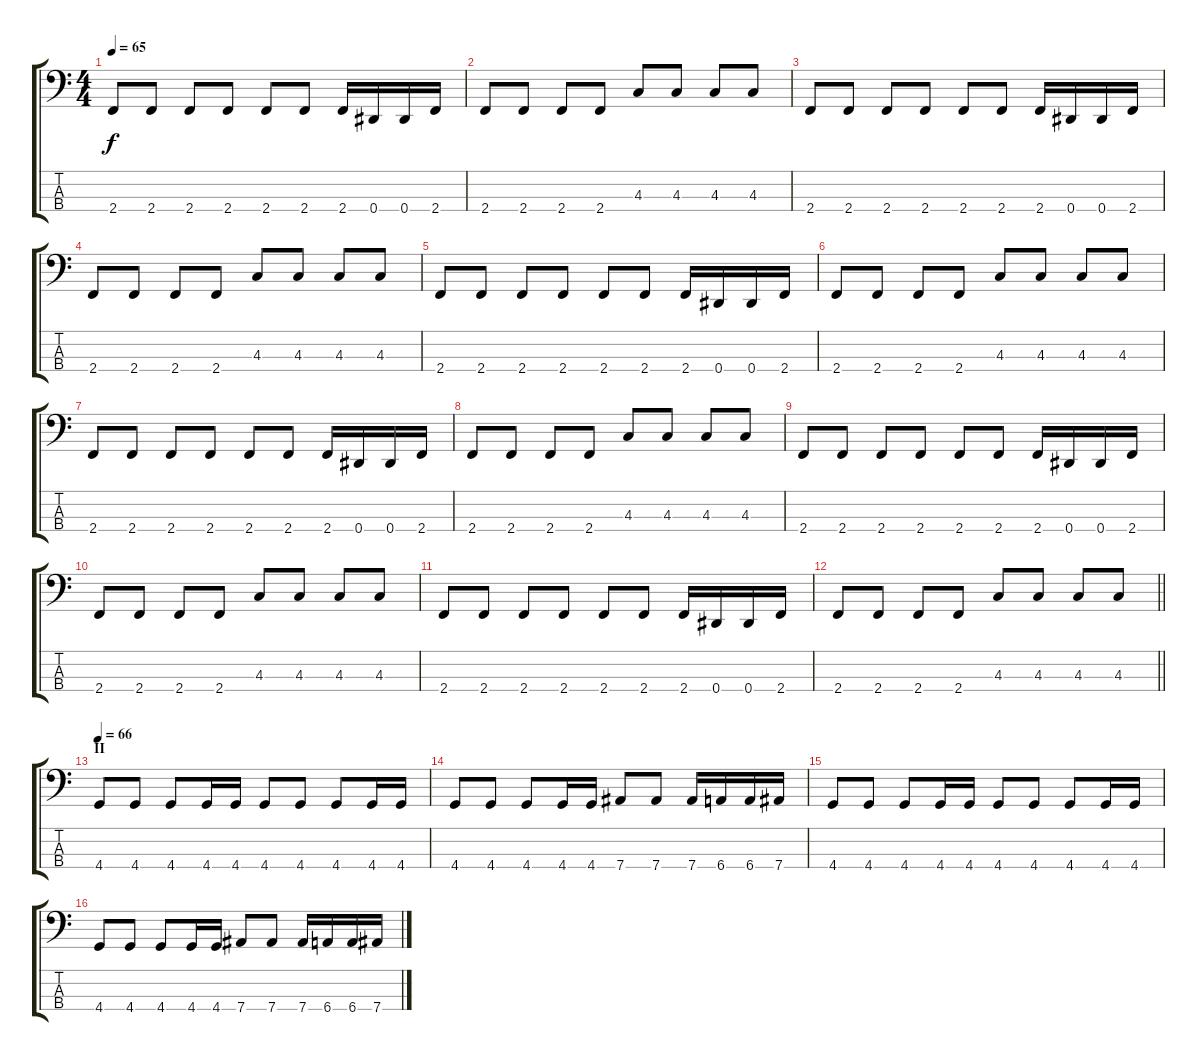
\track "" {instrument electricbassfinger}
\staff {score tabs}
\tuning (Gb2 Db2 Ab1 Eb1) {hide}
\ts (4 4)
\tempo 65
\clef f4
\ks c
2.4.8{dy f} 2.4.8 2.4.8 2.4.8 2.4.8 2.4.8 2.4.16 0.4.16 0.4.16 2.4.16 |
2.4.8 2.4.8 2.4.8 2.4.8 4.3.8 4.3.8 4.3.8 4.3.8 |
2.4.8 2.4.8 2.4.8 2.4.8 2.4.8 2.4.8 2.4.16 0.4.16 0.4.16 2.4.16 |
2.4.8 2.4.8 2.4.8 2.4.8 4.3.8 4.3.8 4.3.8 4.3.8 |
2.4.8 2.4.8 2.4.8 2.4.8 2.4.8 2.4.8 2.4.16 0.4.16 0.4.16 2.4.16 |
2.4.8 2.4.8 2.4.8 2.4.8 4.3.8 4.3.8 4.3.8 4.3.8 |
2.4.8 2.4.8 2.4.8 2.4.8 2.4.8 2.4.8 2.4.16 0.4.16 0.4.16 2.4.16 |
2.4.8 2.4.8 2.4.8 2.4.8 4.3.8 4.3.8 4.3.8 4.3.8 |
2.4.8 2.4.8 2.4.8 2.4.8 2.4.8 2.4.8 2.4.16 0.4.16 0.4.16 2.4.16 |
2.4.8 2.4.8 2.4.8 2.4.8 4.3.8 4.3.8 4.3.8 4.3.8 |
2.4.8 2.4.8 2.4.8 2.4.8 2.4.8 2.4.8 2.4.16 0.4.16 0.4.16 2.4.16 |
\barLineRight lightlight
2.4.8 2.4.8 2.4.8 2.4.8 4.3.8 4.3.8 4.3.8 4.3.8 |
\section ("" "II")
\tempo 66
4.4.8 4.4.8 4.4.8 4.4.16 4.4.16 4.4.8 4.4.8 4.4.8 4.4.16 4.4.16 |
4.4.8 4.4.8 4.4.8 4.4.16 4.4.16 7.4.8 7.4.8 7.4.16 6.4.16 6.4.16 7.4.16 |
4.4.8 4.4.8 4.4.8 4.4.16 4.4.16 4.4.8 4.4.8 4.4.8 4.4.16 4.4.16 |
4.4.8 4.4.8 4.4.8 4.4.16 4.4.16 7.4.8 7.4.8 7.4.16 6.4.16 6.4.16 7.4.16
